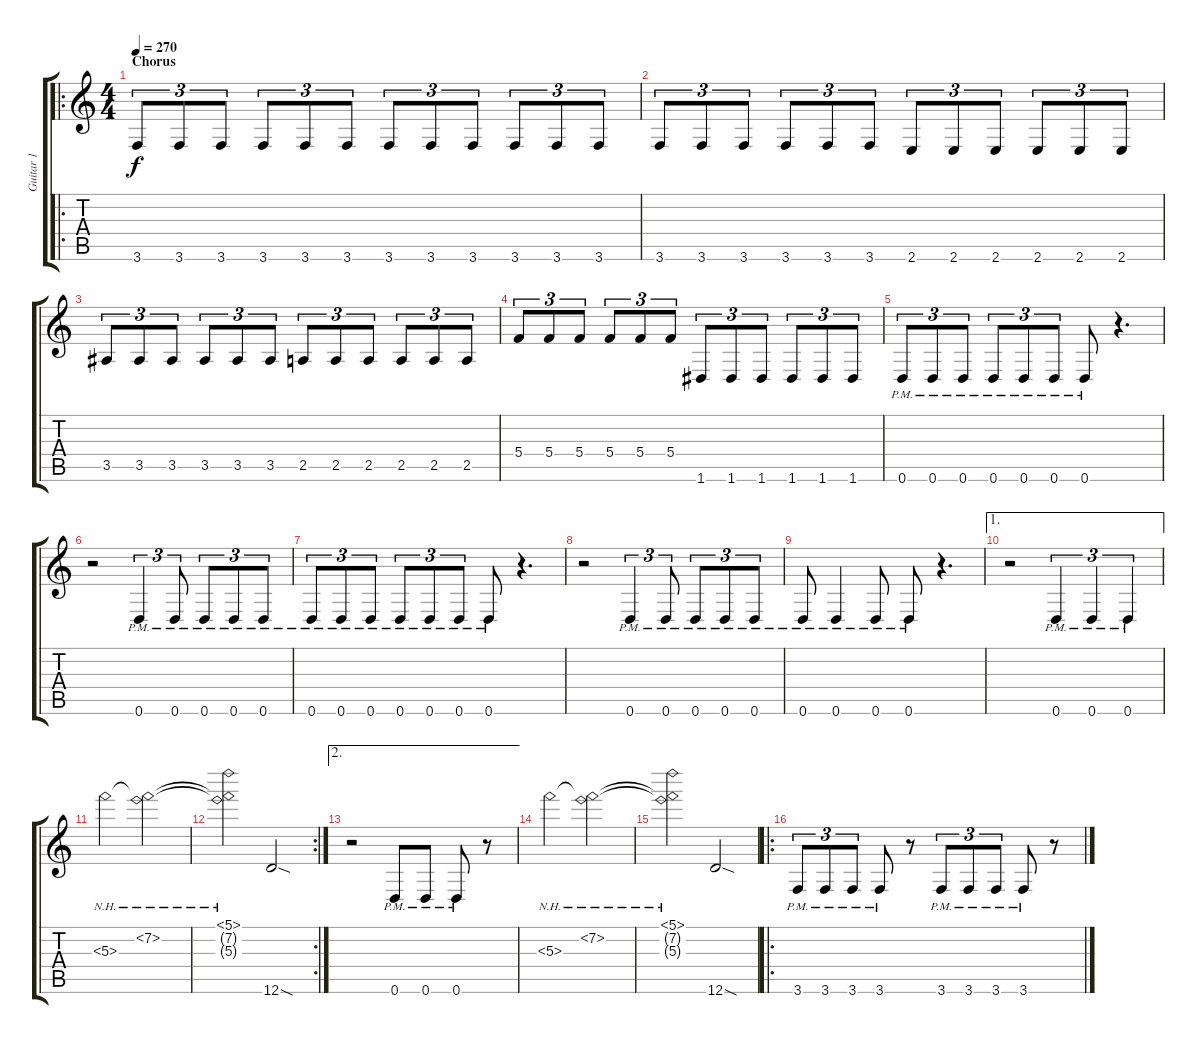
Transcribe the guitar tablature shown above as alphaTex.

\track ("Guitar 1" "Guitar 1") {instrument distortionguitar}
\staff {score tabs}
\tuning (D4 A3 F3 C3 G2 D2) {hide}
\ro
\ts (4 4)
\section ("" "Chorus")
\tempo 270
\clef g2
\ks c
3.6.8{tu (3 2) dy f} 3.6.8{tu (3 2)} 3.6.8{tu (3 2)} 3.6.8{tu (3 2)} 3.6.8{tu (3 2)} 3.6.8{tu (3 2)} 3.6.8{tu (3 2)} 3.6.8{tu (3 2)} 3.6.8{tu (3 2)} 3.6.8{tu (3 2)} 3.6.8{tu (3 2)} 3.6.8{tu (3 2)} |
3.6.8{tu (3 2)} 3.6.8{tu (3 2)} 3.6.8{tu (3 2)} 3.6.8{tu (3 2)} 3.6.8{tu (3 2)} 3.6.8{tu (3 2)} 2.6.8{tu (3 2)} 2.6.8{tu (3 2)} 2.6.8{tu (3 2)} 2.6.8{tu (3 2)} 2.6.8{tu (3 2)} 2.6.8{tu (3 2)} |
3.5.8{tu (3 2)} 3.5.8{tu (3 2)} 3.5.8{tu (3 2)} 3.5.8{tu (3 2)} 3.5.8{tu (3 2)} 3.5.8{tu (3 2)} 2.5.8{tu (3 2)} 2.5.8{tu (3 2)} 2.5.8{tu (3 2)} 2.5.8{tu (3 2)} 2.5.8{tu (3 2)} 2.5.8{tu (3 2)} |
5.4.8{tu (3 2)} 5.4.8{tu (3 2)} 5.4.8{tu (3 2)} 5.4.8{tu (3 2)} 5.4.8{tu (3 2)} 5.4.8{tu (3 2)} 1.6.8{tu (3 2)} 1.6.8{tu (3 2)} 1.6.8{tu (3 2)} 1.6.8{tu (3 2)} 1.6.8{tu (3 2)} 1.6.8{tu (3 2)} |
0.6{pm}.8{tu (3 2)} 0.6{pm}.8{tu (3 2)} 0.6{pm}.8{tu (3 2)} 0.6{pm}.8{tu (3 2)} 0.6{pm}.8{tu (3 2)} 0.6{pm}.8{tu (3 2)} 0.6{pm}.8 r.4{d} |
r.2 0.6{pm}.4{tu (3 2)} 0.6{pm}.8{tu (3 2)} 0.6{pm}.8{tu (3 2)} 0.6{pm}.8{tu (3 2)} 0.6{pm}.8{tu (3 2)} |
0.6{pm}.8{tu (3 2)} 0.6{pm}.8{tu (3 2)} 0.6{pm}.8{tu (3 2)} 0.6{pm}.8{tu (3 2)} 0.6{pm}.8{tu (3 2)} 0.6{pm}.8{tu (3 2)} 0.6{pm}.8 r.4{d} |
r.2 0.6{pm}.4{tu (3 2)} 0.6{pm}.8{tu (3 2)} 0.6{pm}.8{tu (3 2)} 0.6{pm}.8{tu (3 2)} 0.6{pm}.8{tu (3 2)} |
0.6{pm}.8 0.6{pm}.4 0.6{pm}.8 0.6{pm}.8 r.4{d} |
\ae 1
r.2 0.6{pm}.4{tu (3 2)} 0.6{pm}.4{tu (3 2)} 0.6{pm}.4{tu (3 2)} |
5.3{nh}.2 (7.2{nh} 5.3{nh t}).2 |
\rc 2
(5.1{nh} 7.2{nh t} 5.3{nh t}).2 12.6{sod}.2 |
\ae 2
r.2 0.6{pm}.8 0.6{pm}.8 0.6{pm}.8 r.8 |
5.3{nh}.2 (7.2{nh} 5.3{nh t}).2 |
(5.1{nh} 7.2{nh t} 5.3{nh t}).2 12.6{sod}.2 |
\ro
3.6{pm}.8{tu (3 2)} 3.6{pm}.8{tu (3 2)} 3.6{pm}.8{tu (3 2)} 3.6{pm}.8 r.8 3.6{pm}.8{tu (3 2)} 3.6{pm}.8{tu (3 2)} 3.6{pm}.8{tu (3 2)} 3.6{pm}.8 r.8
